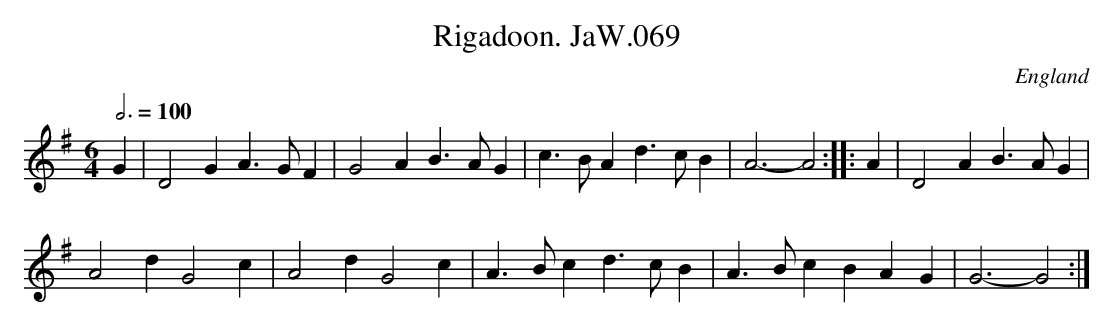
X:1
T:Rigadoon. JaW.069
L:1/4
M:6/4
O:England
Q:3/4=100
K:G
G|D2G A>GF|G2A B>AG|c>BA d>cB|A3-A2::A|D2A B>AG|!
A2d G2c|A2d G2c|A>Bc d>cB|A>Bc BAG|G3-G2:|
